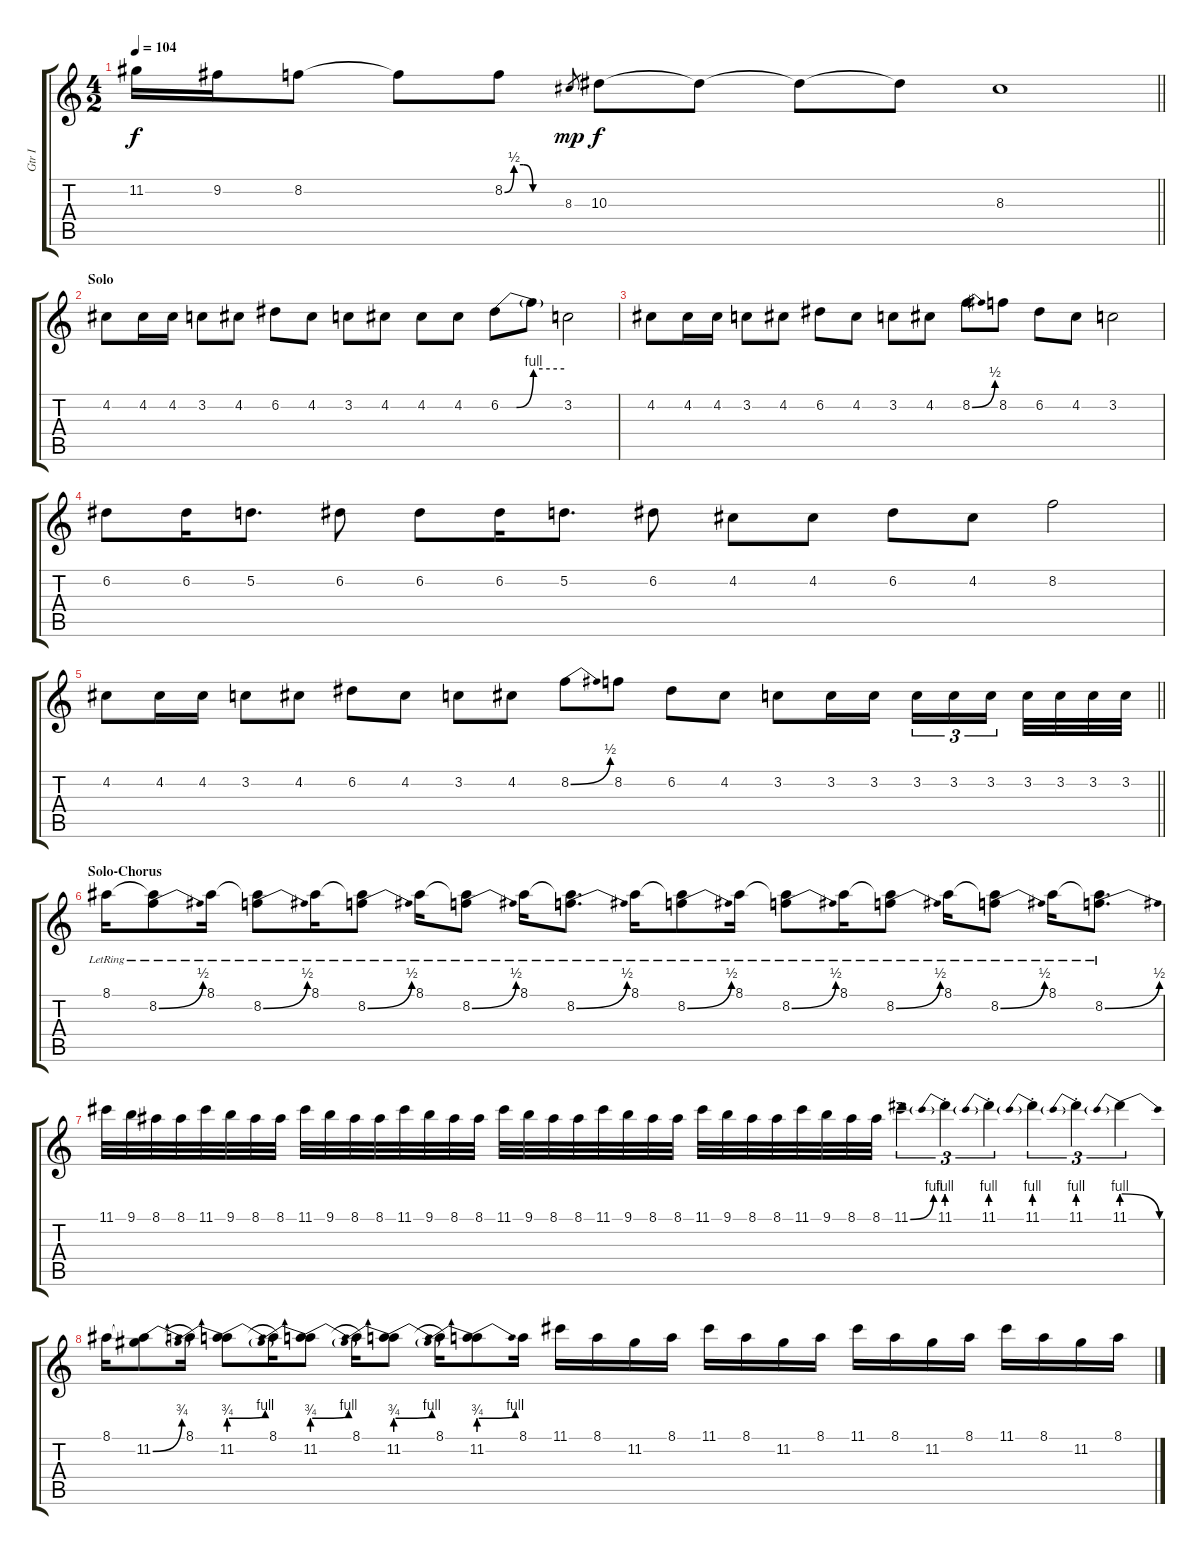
\track ("Gtr I" "Gtr I") {instrument electricguitarjazz}
\staff {score tabs}
\tuning (D4 A3 F3 C3 G2 D2) {hide}
\ts (4 2)
\tempo 104
\clef g2
\barLineRight lightlight
\ks c
11.2.16{dy f} 9.2.16 8.2.8 8.2{t}.8 8.2{be (custom 0 0 10 2 20 2 30 0 60 0)}.8 8.3.8{gr dy mp} 10.3.8{dy f} 10.3{t}.8 10.3{t}.8 10.3{t}.8 8.3.1 |
\section ("" "Solo")
4.2.8{volume 16 instrument distortionguitar} 4.2.16 4.2.16 3.2.8 4.2.8 6.2.8 4.2.8 3.2.8 4.2.8 4.2.8 4.2.8 6.2{be (custom 0 0 15 0 31 4 60 4)}.8 6.2{t}.8 3.2.2 |
4.2.8 4.2.16 4.2.16 3.2.8 4.2.8 6.2.8 4.2.8 3.2.8 4.2.8 8.2{be (bend 0 0 60 2)}.8 8.2.8 6.2.8 4.2.8 3.2.2 |
6.2.8 6.2.16 5.2.8{d} 6.2.8 6.2.8 6.2.16 5.2.8{d} 6.2.8 4.2.8 4.2.8 6.2.8 4.2.8 8.2.2 |
\barLineRight lightlight
4.2.8 4.2.16 4.2.16 3.2.8 4.2.8 6.2.8 4.2.8 3.2.8 4.2.8 8.2{be (bend 0 0 60 2)}.8 8.2.8 6.2.8 4.2.8 3.2.8 3.2.16 3.2.16{beam splitsecondary} 3.2.16{tu (3 2)} 3.2.16{tu (3 2)} 3.2.16{tu (3 2) beam splitsecondary} 3.2.32 3.2.32 3.2.32 3.2.32 |
\section ("" "Solo-Chorus")
8.1{lr}.16 (8.1{t} 8.2{be (bend 0 0 60 2) lr}).8 8.1{lr}.16 (8.1{t} 8.2{be (bend 0 0 60 2) lr}).8 8.1{lr}.16 (8.1{t} 8.2{be (bend 0 0 60 2) lr}).8 8.1{lr}.16 (8.1{t} 8.2{be (bend 0 0 60 2) lr}).8 8.1{lr}.16 (8.1{t} 8.2{be (bend 0 0 60 2) lr}).8{d} 8.1{lr}.16 (8.1{t} 8.2{be (bend 0 0 60 2) lr}).8 8.1{lr}.16 (8.1{t} 8.2{be (bend 0 0 60 2) lr}).8 8.1{lr}.16 (8.1{t} 8.2{be (bend 0 0 60 2) lr}).8 8.1{lr}.16 (8.1{t} 8.2{be (bend 0 0 60 2) lr}).8 8.1{lr}.16 (8.1{t} 8.2{be (bend 0 0 60 2) lr}).8{d} |
11.1.32 9.1.32 8.1.32 8.1.32 11.1.32 9.1.32 8.1.32 8.1.32 11.1.32 9.1.32 8.1.32 8.1.32 11.1.32 9.1.32 8.1.32 8.1.32 11.1.32 9.1.32 8.1.32 8.1.32 11.1.32 9.1.32 8.1.32 8.1.32 11.1.32 9.1.32 8.1.32 8.1.32 11.1.32 9.1.32 8.1.32 8.1.32 11.1{be (bend 0 0 60 4)}.4{tu (3 2)} 11.1{be (prebend 0 4 60 4) st}.4{tu (3 2)} 11.1{be (prebend 0 4 60 4) st}.4{tu (3 2)} 11.1{be (prebend 0 4 60 4) st}.4{tu (3 2)} 11.1{be (prebend 0 4 60 4) st}.4{tu (3 2)} 11.1{be (prebendrelease 0 4 60 0)}.4{tu (3 2)} |
8.1.16 (8.1{t} 11.2{be (bend 0 0 60 3)}).8 8.1.16 (8.1{t} 11.2{be (prebendbend 0 3 60 4)}).8 8.1.16 (8.1{t} 11.2{be (prebendbend 0 3 60 4)}).8 8.1.16 (8.1{t} 11.2{be (prebendbend 0 3 60 4)}).8 8.1.16 (8.1{t} 11.2{be (prebendbend 0 3 60 4)}).8 8.1.16 11.1.16 8.1.16 11.2.16 8.1.16 11.1.16 8.1.16 11.2.16 8.1.16 11.1.16 8.1.16 11.2.16 8.1.16 11.1.16 8.1.16 11.2.16 8.1.16
